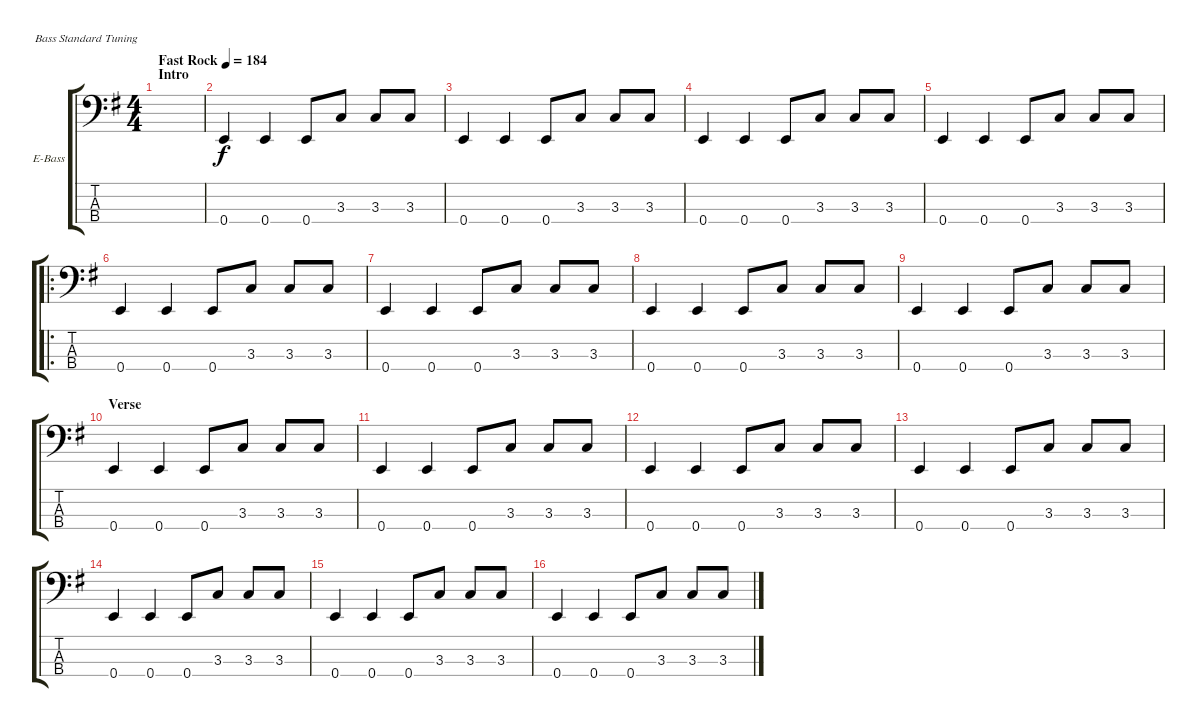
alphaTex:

\defaultSystemsLayout 4
\bracketExtendMode groupsimilarinstruments
\firstSystemTrackNameOrientation horizontal
\otherSystemsTrackNameOrientation horizontal
\track ("Electric Bass" "E-Bass") {instrument electricbassfinger}
\staff {score tabs}
\tuning (G2 D2 A1 E1)
\ts (4 4)
\section ("" "Intro")
\tempo (184 "Fast Rock")
\clef f4
\ks g
|
0.4.4 0.4.4 0.4.8 3.3.8 3.3.8 3.3.8 |
0.4.4 0.4.4 0.4.8 3.3.8 3.3.8 3.3.8 |
0.4.4 0.4.4 0.4.8 3.3.8 3.3.8 3.3.8 |
0.4.4 0.4.4 0.4.8 3.3.8 3.3.8 3.3.8 |
\ro
0.4.4 0.4.4 0.4.8 3.3.8 3.3.8 3.3.8 |
0.4.4 0.4.4 0.4.8 3.3.8 3.3.8 3.3.8 |
0.4.4 0.4.4 0.4.8 3.3.8 3.3.8 3.3.8 |
0.4.4 0.4.4 0.4.8 3.3.8 3.3.8 3.3.8 |
\section ("" "Verse")
0.4.4 0.4.4 0.4.8 3.3.8 3.3.8 3.3.8 |
0.4.4 0.4.4 0.4.8 3.3.8 3.3.8 3.3.8 |
0.4.4 0.4.4 0.4.8 3.3.8 3.3.8 3.3.8 |
0.4.4 0.4.4 0.4.8 3.3.8 3.3.8 3.3.8 |
0.4.4 0.4.4 0.4.8 3.3.8 3.3.8 3.3.8 |
0.4.4 0.4.4 0.4.8 3.3.8 3.3.8 3.3.8 |
0.4.4 0.4.4 0.4.8 3.3.8 3.3.8 3.3.8
